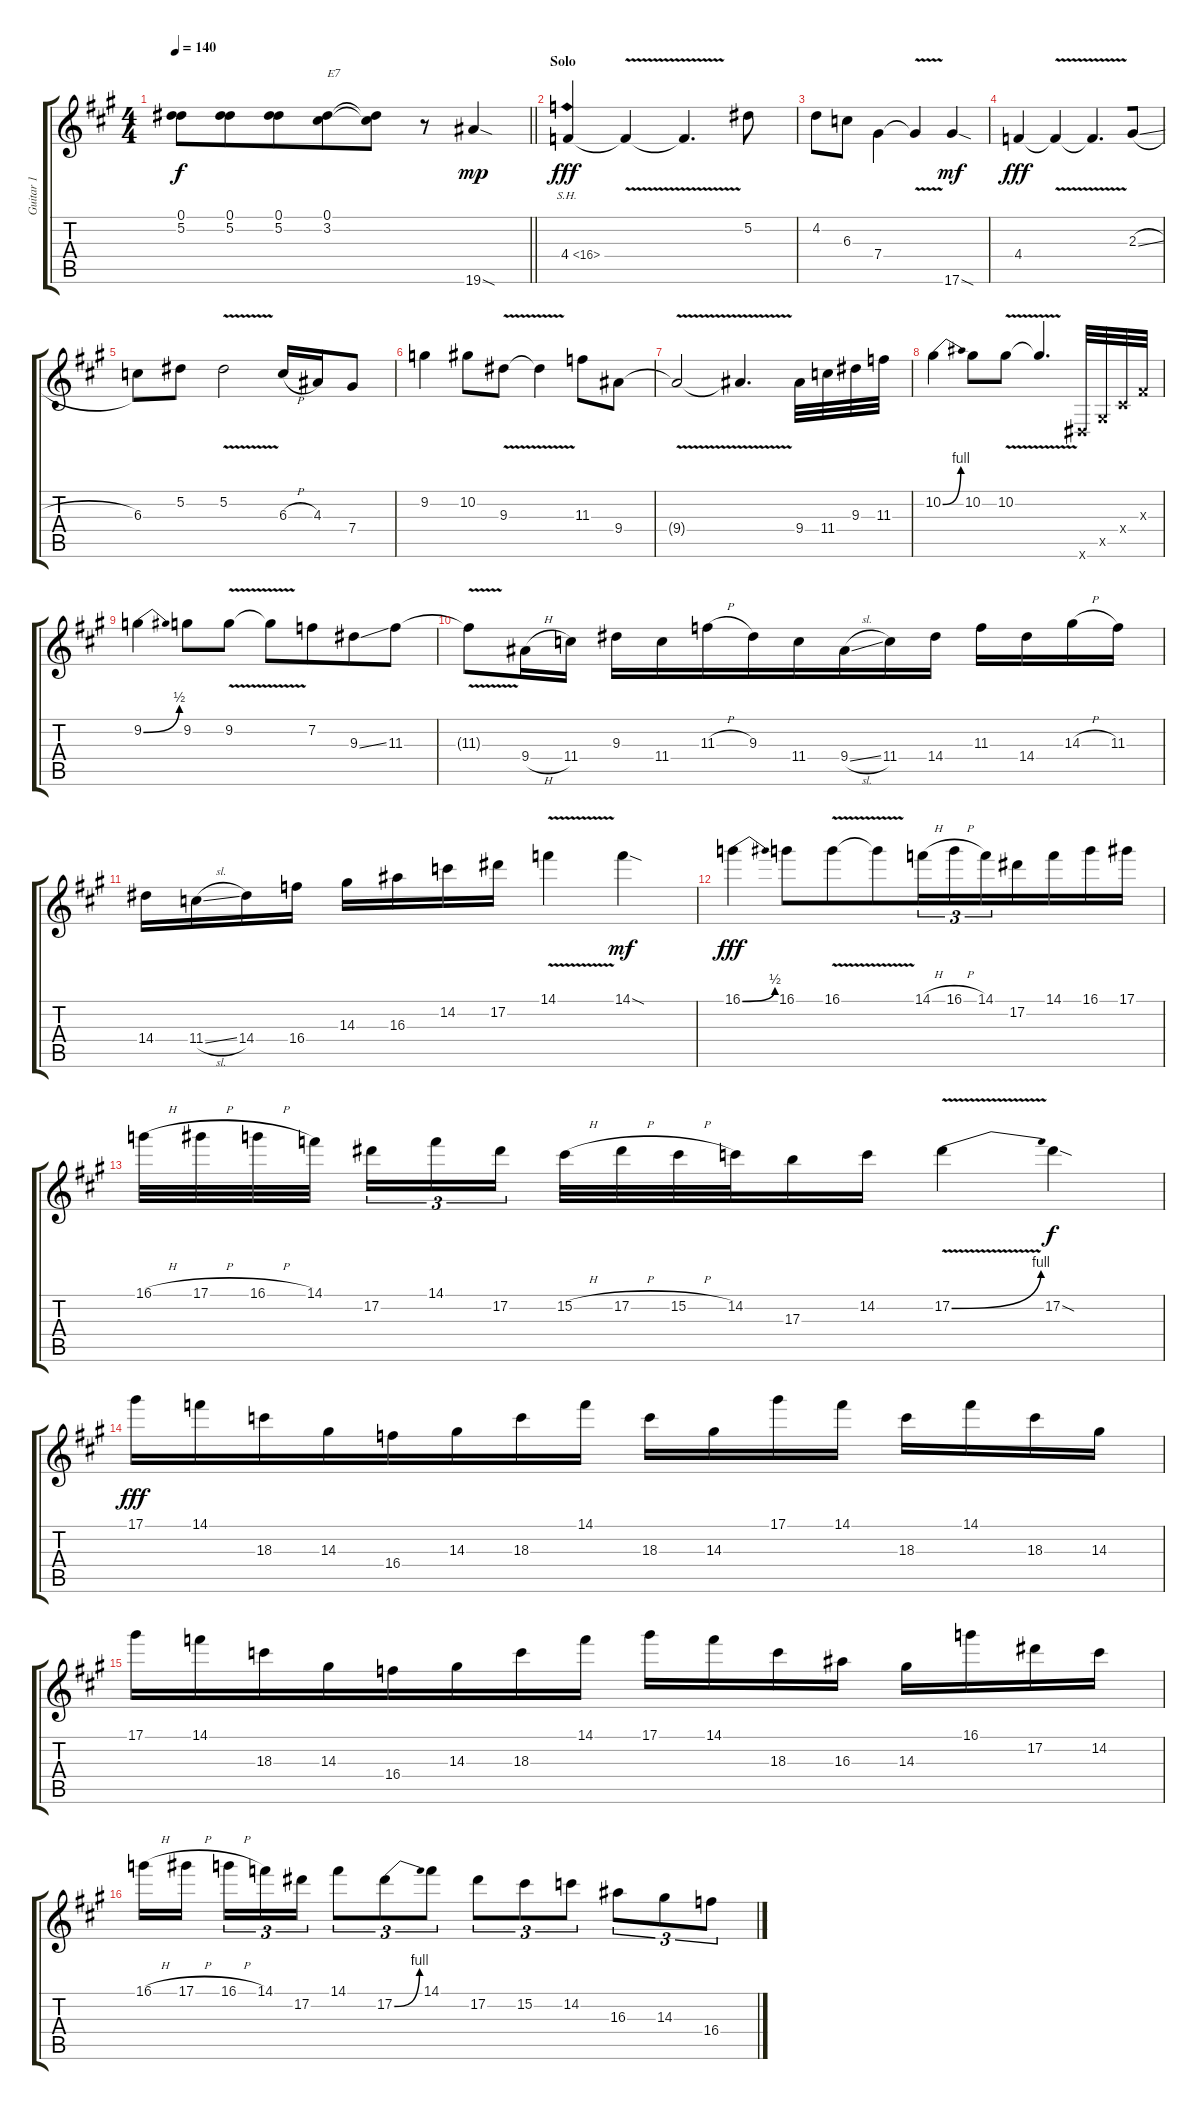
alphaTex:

\track ("Guitar 1 " "Guitar 1 ") {mute instrument distortionguitar}
\staff {score tabs}
\tuning (Eb4 Bb3 Gb3 Db3 Ab2 Eb2) {hide}
\ts (4 4)
\tempo 140
\clef g2
\barLineRight lightlight
\ks a
(0.1 5.2).8{dy f} (0.1 5.2).8{beam merge} (0.1 5.2).8{beam merge} (0.1 3.2).8{txt "E7" beam merge} (0.1{t} 3.2{t}).8 r.8 19.6{sod}.4{dy mp} |
\section ("" "Solo")
4.4{sh 12}.4{dy fff} 4.4{v t}.4{beam merge} 4.4{t}.4{d} 5.2.8 |
4.2.8 6.3.8{beam merge} 7.4.4 7.4{v t}.4{beam merge} 17.6{sod}.4{dy mf} |
4.4.4{dy fff} 4.4{v t}.4{beam merge} 4.4{t}.4{d beam merge} 2.3{sl}.8 |
6.3.8 5.2.8{beam merge} 5.2{v}.2 6.3{h}.16 4.3.16{beam merge} 7.4.8 |
9.2.4{beam merge} 10.2.8 9.3{v}.8 9.3{t}.4 11.3.8 9.4.8 |
9.4{v t}.2{beam merge} 9.4{t}.4{d} 9.4.32 11.4.32{beam merge} 9.3.32{beam merge} 11.3.32 |
10.2{be (bend 0 0 60 4)}.4 10.2.8 10.2{v}.8 10.2{t}.4{d beam merge} 0.6{x}.32 0.5{x}.32 0.4{x}.32 0.3{x}.32 |
9.2{be (bend 0 0 60 2)}.4 9.2.8 9.2{v}.8 9.2{t}.8 7.2.8{beam merge} 9.3{ss}.8 11.3.8 |
11.3{v t}.8 9.4{h}.16 11.4.16 9.3.16{beam merge} 11.4.16 11.3{h}.16 9.3.16{beam merge} 11.4.16 9.4{sl}.16{beam merge} 11.4.16 14.4.16 11.3.16 14.4.16 14.3{h}.16 11.3.16 |
14.4.16 11.4{sl}.16{beam merge} 14.4.16 16.4.16 14.3.16 16.3.16 14.2.16{beam merge} 17.2.16{beam merge} 14.1{v}.4 14.1{sod}.4{dy mf} |
16.1{be (bend 0 0 60 2)}.4{dy fff} 16.1.8{beam merge} 16.1{v}.8{beam merge} 16.1{t}.8{beam merge} 14.1{h}.16{tu (3 2) beam merge} 16.1{h}.16{tu (3 2)} 14.1.16{tu (3 2) beam merge} 17.2.16 14.1.16{beam merge} 16.1.16{beam merge} 17.1.16 |
16.1{h}.32 17.1{h}.32{beam merge} 16.1{h}.32{beam merge} 14.1.32{beam splitsecondary} 17.2.16{tu (3 2)} 14.1.16{tu (3 2)} 17.2.16{tu (3 2)} 15.2{h}.32 17.2{h}.32 15.2{h}.32 14.2.32 17.3.16 14.2.16 17.2{be (bend 0 0 60 4) v}.4{beam merge} 17.2{sod}.4{dy f} |
17.1.16{dy fff} 14.1.16 18.3.16 14.3.16{beam merge} 16.4.16 14.3.16 18.3.16 14.1.16 18.3.16{beam merge} 14.3.16{beam merge} 17.1.16 14.1.16 18.3.16{beam merge} 14.1.16 18.3.16 14.3.16 |
17.1.16 14.1.16 18.3.16 14.3.16{beam merge} 16.4.16 14.3.16{beam merge} 18.3.16 14.1.16 17.1.16 14.1.16{beam merge} 18.3.16 16.3.16 14.3.16 16.1.16 17.2.16 14.2.16 |
16.1{h}.16 17.1{h}.16{beam splitsecondary} 16.1{h}.16{tu (3 2) beam merge} 14.1.16{tu (3 2) beam merge} 17.2.16{tu (3 2)} 14.1.8{tu (3 2)} 17.2{be (bend 0 0 60 4)}.8{tu (3 2)} 14.1.8{tu (3 2)} 17.2.8{tu (3 2) beam merge} 15.2.8{tu (3 2) beam merge} 14.2.8{tu (3 2)} 16.3.8{tu (3 2) beam merge} 14.3.8{tu (3 2) beam merge} 16.4.8{tu (3 2)}
